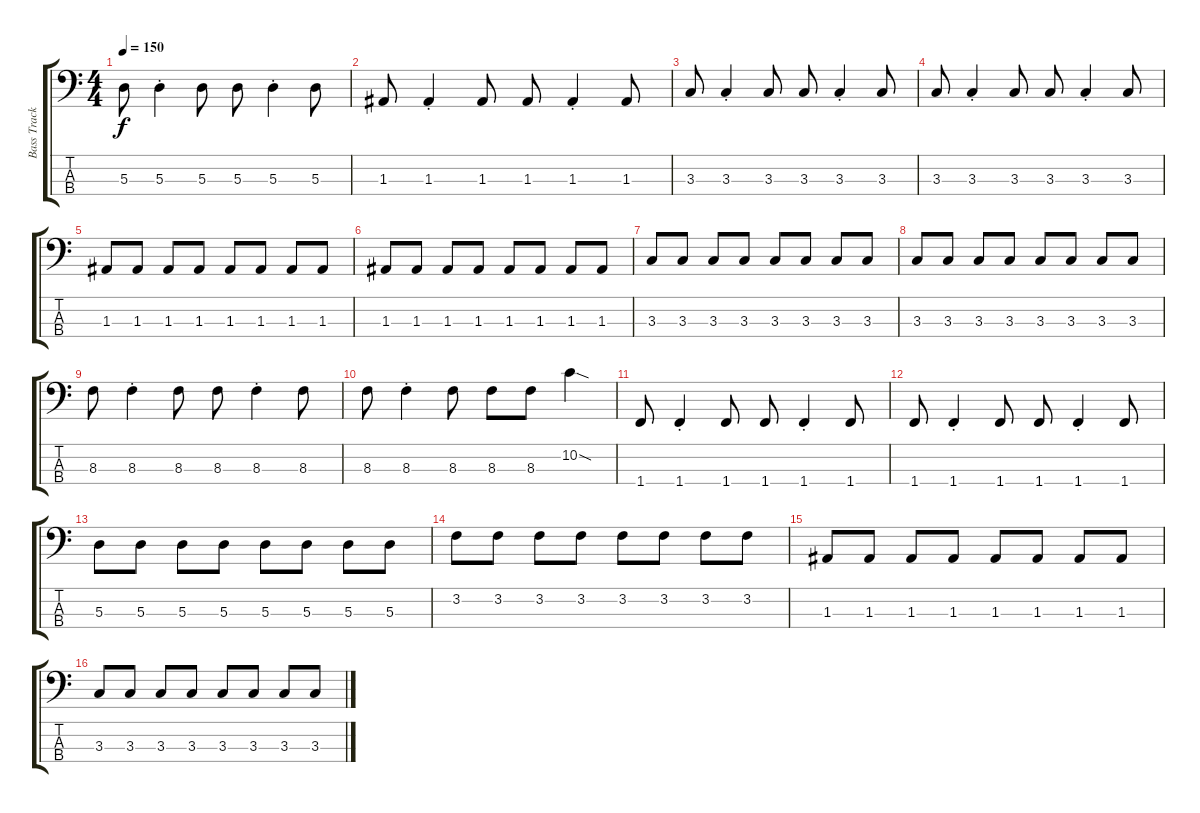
\track ("Bass Track" "Bass Track") {instrument electricbassfinger bank 127}
\staff {score tabs}
\tuning (G2 D2 A1 E1) {hide}
\ts (4 4)
\tempo 150
\clef f4
\ks c
5.3.8{dy f} 5.3{st}.4 5.3.8 5.3.8 5.3{st}.4 5.3.8 |
1.3.8 1.3{st}.4 1.3.8 1.3.8 1.3{st}.4 1.3.8 |
3.3.8 3.3{st}.4 3.3.8 3.3.8 3.3{st}.4 3.3.8 |
3.3.8 3.3{st}.4 3.3.8 3.3.8 3.3{st}.4 3.3.8 |
1.3.8 1.3.8 1.3.8 1.3.8 1.3.8 1.3.8 1.3.8 1.3.8 |
1.3.8 1.3.8 1.3.8 1.3.8 1.3.8 1.3.8 1.3.8 1.3.8 |
3.3.8 3.3.8 3.3.8 3.3.8 3.3.8 3.3.8 3.3.8 3.3.8 |
3.3.8 3.3.8 3.3.8 3.3.8 3.3.8 3.3.8 3.3.8 3.3.8 |
8.3.8 8.3{st}.4 8.3.8 8.3.8 8.3{st}.4 8.3.8 |
8.3.8 8.3{st}.4 8.3.8 8.3.8 8.3.8 10.2{sod}.4 |
1.4.8 1.4{st}.4 1.4.8 1.4.8 1.4{st}.4 1.4.8 |
1.4.8 1.4{st}.4 1.4.8 1.4.8 1.4{st}.4 1.4.8 |
5.3.8 5.3.8 5.3.8 5.3.8 5.3.8 5.3.8 5.3.8 5.3.8 |
3.2.8 3.2.8 3.2.8 3.2.8 3.2.8 3.2.8 3.2.8 3.2.8 |
1.3.8 1.3.8 1.3.8 1.3.8 1.3.8 1.3.8 1.3.8 1.3.8 |
3.3.8 3.3.8 3.3.8 3.3.8 3.3.8 3.3.8 3.3.8 3.3.8
